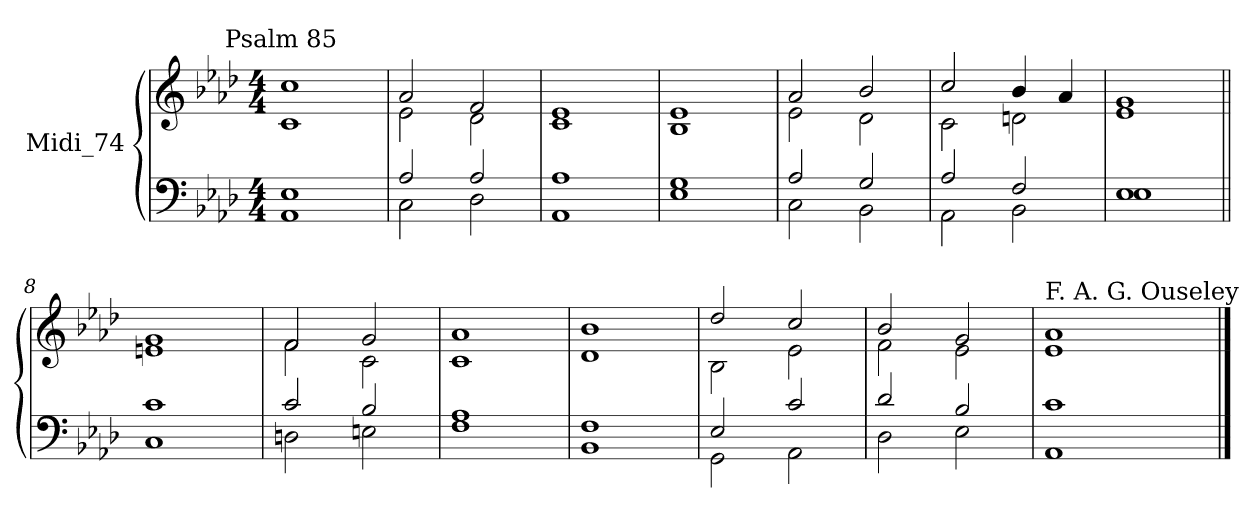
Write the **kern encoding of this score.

**kern	**kern
*part2	*part1
*staff2	*staff1
*I"Midi_74	*I"Midi_74
*clefF4	*clefG2
*k[b-e-a-d-]	*k[b-e-a-d-]
*A-:	*A-:
*M4/4	*M4/4
=1	=1
*^	*^
!	!	!LO:TX:a:cj:t=Psalm 85	!
1E-/	1AA-\	1cc/	1c\
=2	=2	=2	=2
2A-/	2C\	2a-/	2e-\
2A-/	2D-\	2f/	2d-\
=3	=3	=3	=3
1A-/	1AA-\	1e-/	1c\
=4	=4	=4	=4
1G/	1E-\	1e-/	1B-\
=5	=5	=5	=5
2A-/	2C\	2a-/	2e-\
2G/	2BB-\	2b-/	2d-\
=6	=6	=6	=6
2A-/	2AA-\	2cc/	2c\
2F/	2BB-\	4b-/	2dn\
.	.	4a-/	.
=7	=7	=7	=7
1E-/	1E-\	1g/	1e-\
=8||	=8||	=8||	=8||
1c/	1C\	1g/	1en\
=9	=9	=9	=9
2c/	2Dn\	2f/	2f\
2B-/	2En\	2g/	2c\
=10	=10	=10	=10
1A-/	1F\	1a-/	1c\
=11	=11	=11	=11
1F/	1BB-\	1b-/	1d-\
=12	=12	=12	=12
2E-/	2GG\	2dd-/	2B-\
2c/	2AA-\	2cc/	2e-\
=13	=13	=13	=13
2d-/	2D-\	2b-/	2f\
2B-/	2E-\	2g/	2e-\
=14	=14	=14	=14
!	!	!LO:TX:a:t=F. A. G. Ouseley	!
1c/	1AA-\	1a-/	1e-\
*v	*v	*	*
*	*v	*v
==	==
*-	*-
